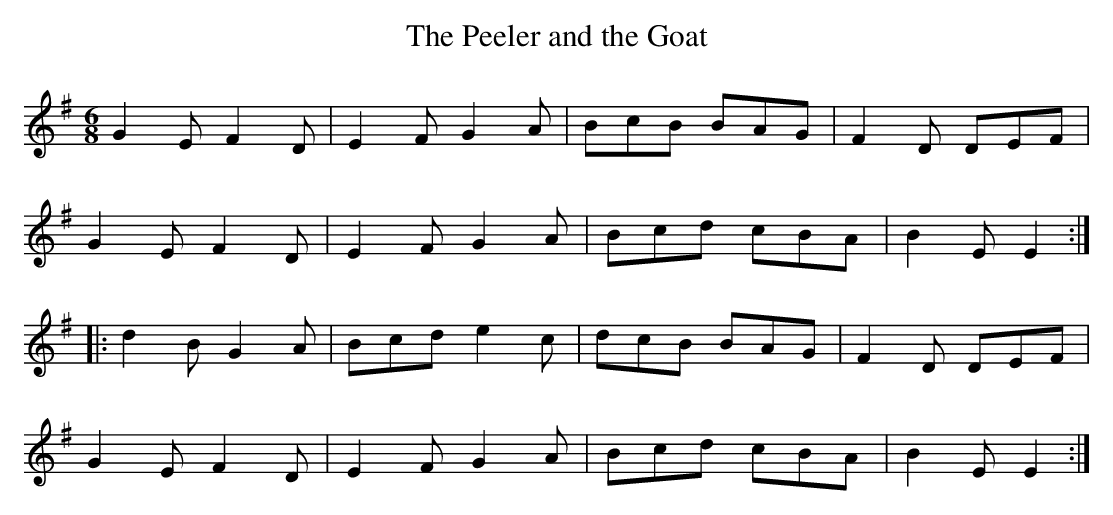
X:1
T:Peeler and the Goat, The
M:6/8
L:1/8
K:Emin
G2E F2D|E2F G2A|BcB BAG|F2D DEF|
G2E F2D|E2F G2A|Bcd cBA|B2E E2:|
|:d2B G2A|Bcd e2c|dcB BAG|F2D DEF|
G2E F2D|E2F G2A|Bcd cBA|B2E E2:|]
